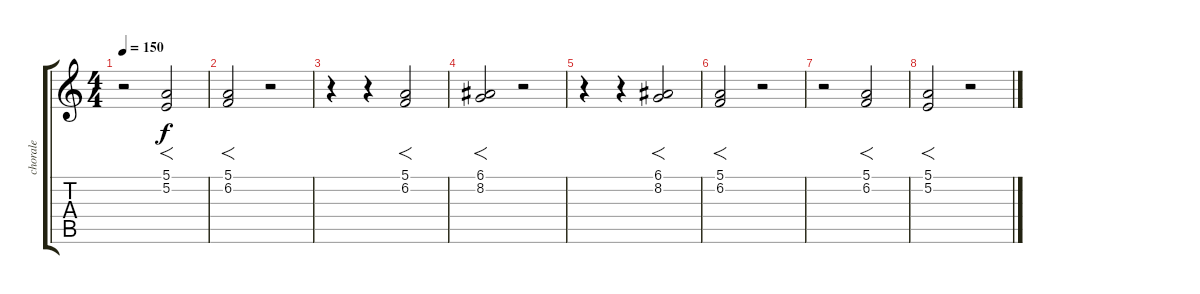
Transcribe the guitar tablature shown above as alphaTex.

\track ("chorale" "chorale") {instrument choiraahs}
\staff {score tabs}
\tuning (E4 B3 G3 D3 A2 E2) {hide}
\ts (4 4)
\tempo 150
\clef g2
\ks c
r.2{dy f} (5.1 5.2).2{f} |
(5.1 6.2).2{f} r.2 |
r.4 r.4 (5.1 6.2).2{f} |
(6.1 8.2).2{f} r.2 |
r.4 r.4 (6.1 8.2).2{f} |
(5.1 6.2).2{f} r.2 |
r.2 (5.1 6.2).2{f} |
(5.1 5.2).2{f} r.2
